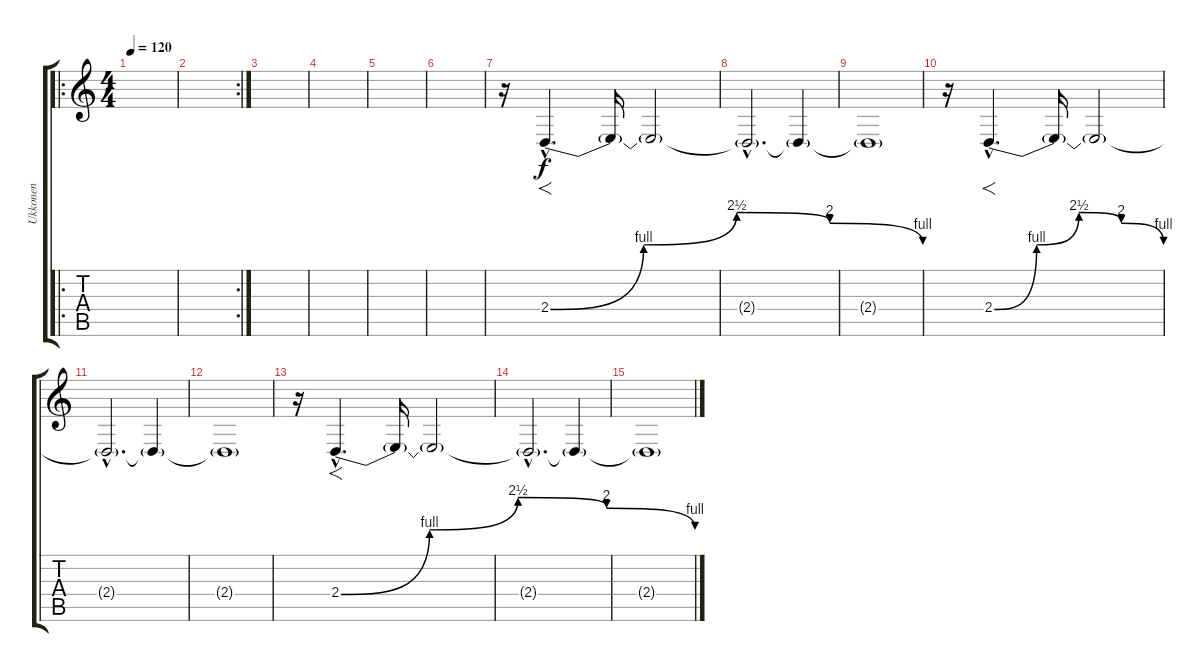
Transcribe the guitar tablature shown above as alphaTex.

\track ("Ukkonen" "Ukkonen") {instrument seashore}
\staff {score tabs}
\tuning (D4 A3 F3 C3 G2 D2) {hide}
\ro
\ts (4 4)
\tempo 120
\clef g2
\ks c
|
\rc 2
|
|
|
|
|
r.16 2.4{be (custom 0 0 15 4 30 10 45 8 60 4) hac}.4{f d instrument seashore} 2.4{t}.16{volume 16} 2.4{t}.2 |
2.4{hac t}.2{d} 2.4{t}.4{volume 0} |
2.4{t}.1 |
r.16 2.4{be (custom 0 0 15 4 30 10 45 8 60 4) hac}.4{f d instrument seashore} 2.4{t}.16{volume 16} 2.4{t}.2 |
2.4{hac t}.2{d} 2.4{t}.4{volume 0} |
2.4{t}.1 |
r.16 2.4{be (custom 0 0 15 4 30 10 45 8 60 4) hac}.4{f d instrument seashore} 2.4{t}.16{volume 16} 2.4{t}.2 |
2.4{hac t}.2{d} 2.4{t}.4{volume 0} |
2.4{t}.1
